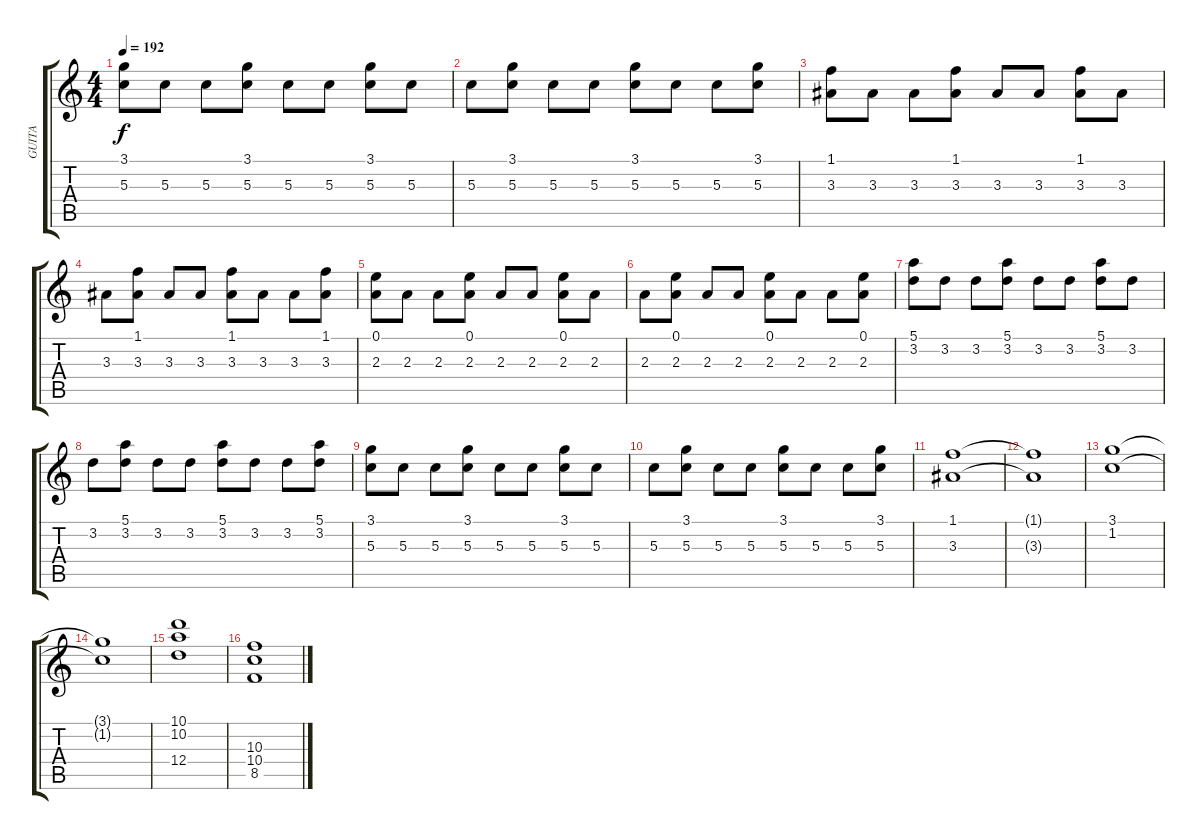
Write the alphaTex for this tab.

\track ("     GUITAR" "     GUITA") {instrument distortionguitar}
\staff {score tabs}
\tuning (E4 B3 G3 D3 A2 E2) {hide}
\ts (4 4)
\tempo 192
\clef g2
\ks c
(3.1 5.3).8{dy f} 5.3.8 5.3.8 (3.1 5.3).8 5.3.8 5.3.8 (3.1 5.3).8 5.3.8 |
5.3.8 (3.1 5.3).8 5.3.8 5.3.8 (3.1 5.3).8 5.3.8 5.3.8 (3.1 5.3).8 |
(1.1 3.3).8 3.3.8 3.3.8 (1.1 3.3).8 3.3.8 3.3.8 (1.1 3.3).8 3.3.8 |
3.3.8 (1.1 3.3).8 3.3.8 3.3.8 (1.1 3.3).8 3.3.8 3.3.8 (1.1 3.3).8 |
(0.1 2.3).8 2.3.8 2.3.8 (0.1 2.3).8 2.3.8 2.3.8 (0.1 2.3).8 2.3.8 |
2.3.8 (0.1 2.3).8 2.3.8 2.3.8 (0.1 2.3).8 2.3.8 2.3.8 (0.1 2.3).8 |
(5.1 3.2).8 3.2.8 3.2.8 (5.1 3.2).8 3.2.8 3.2.8 (5.1 3.2).8 3.2.8 |
3.2.8 (5.1 3.2).8 3.2.8 3.2.8 (5.1 3.2).8 3.2.8 3.2.8 (5.1 3.2).8 |
(3.1 5.3).8 5.3.8 5.3.8 (3.1 5.3).8 5.3.8 5.3.8 (3.1 5.3).8 5.3.8 |
5.3.8 (3.1 5.3).8 5.3.8 5.3.8 (3.1 5.3).8 5.3.8 5.3.8 (3.1 5.3).8 |
(1.1 3.3).1 |
(1.1{t} 3.3{t}).1 |
(3.1 1.2).1 |
(3.1{t} 1.2{t}).1 |
(10.1 10.2 12.4).1 |
(10.3 10.4 8.5).1
